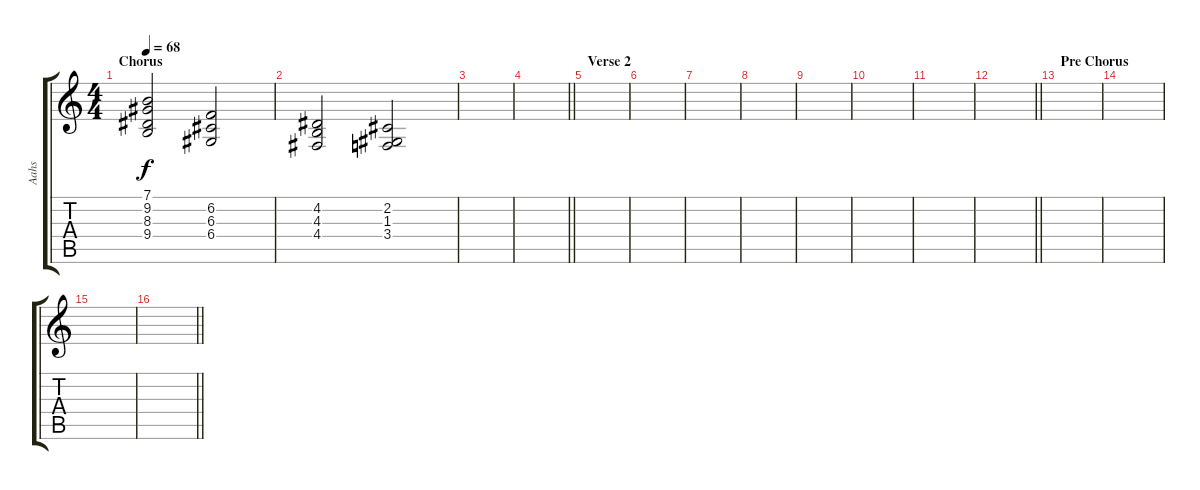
\track ("Aahs" "Aahs") {instrument choiraahs}
\staff {score tabs}
\tuning (E4 B3 G3 D3 A2 E2) {hide}
\ts (4 4)
\section ("" "Chorus")
\tempo 68
\clef g2
\ks c
(7.1 9.2 8.3 9.4).2{dy f} (6.2 6.3 6.4).2 |
(4.2 4.3 4.4).2 (2.2 1.3 3.4).2 |
|
\barLineRight lightlight
|
\section ("" "Verse 2")
|
|
|
|
|
|
|
\barLineRight lightlight
|
\section ("" "Pre Chorus")
|
|
|
\barLineRight lightlight
